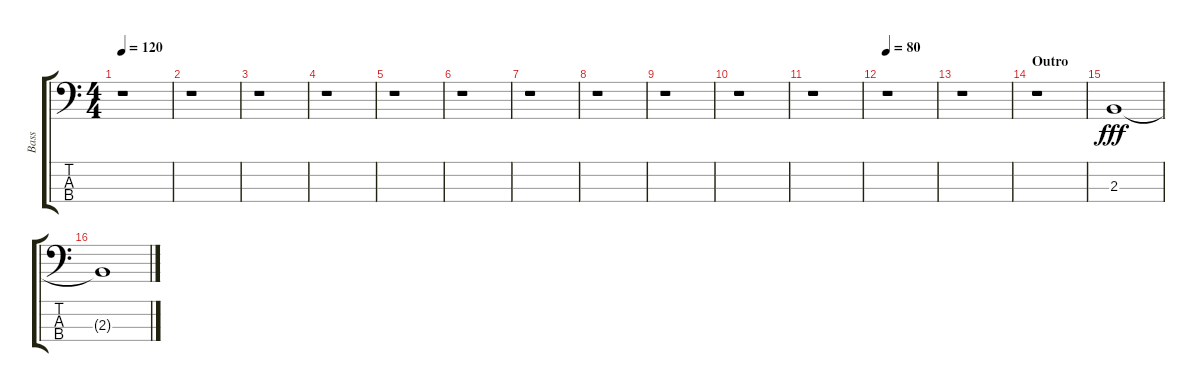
\track ("Bass" "Bass") {instrument electricbassfinger}
\staff {score tabs}
\tuning (G2 D2 A1 E1) {hide}
\ts (4 4)
\tempo 120
\clef f4
\ks c
r.1{dy fff} |
r.1 |
r.1 |
r.1 |
r.1 |
r.1 |
r.1 |
r.1 |
r.1 |
r.1 |
r.1 |
\tempo 80
r.1 |
r.1 |
\section ("" "Outro")
r.1 |
2.3.1 |
2.3{t}.1{volume 2}
